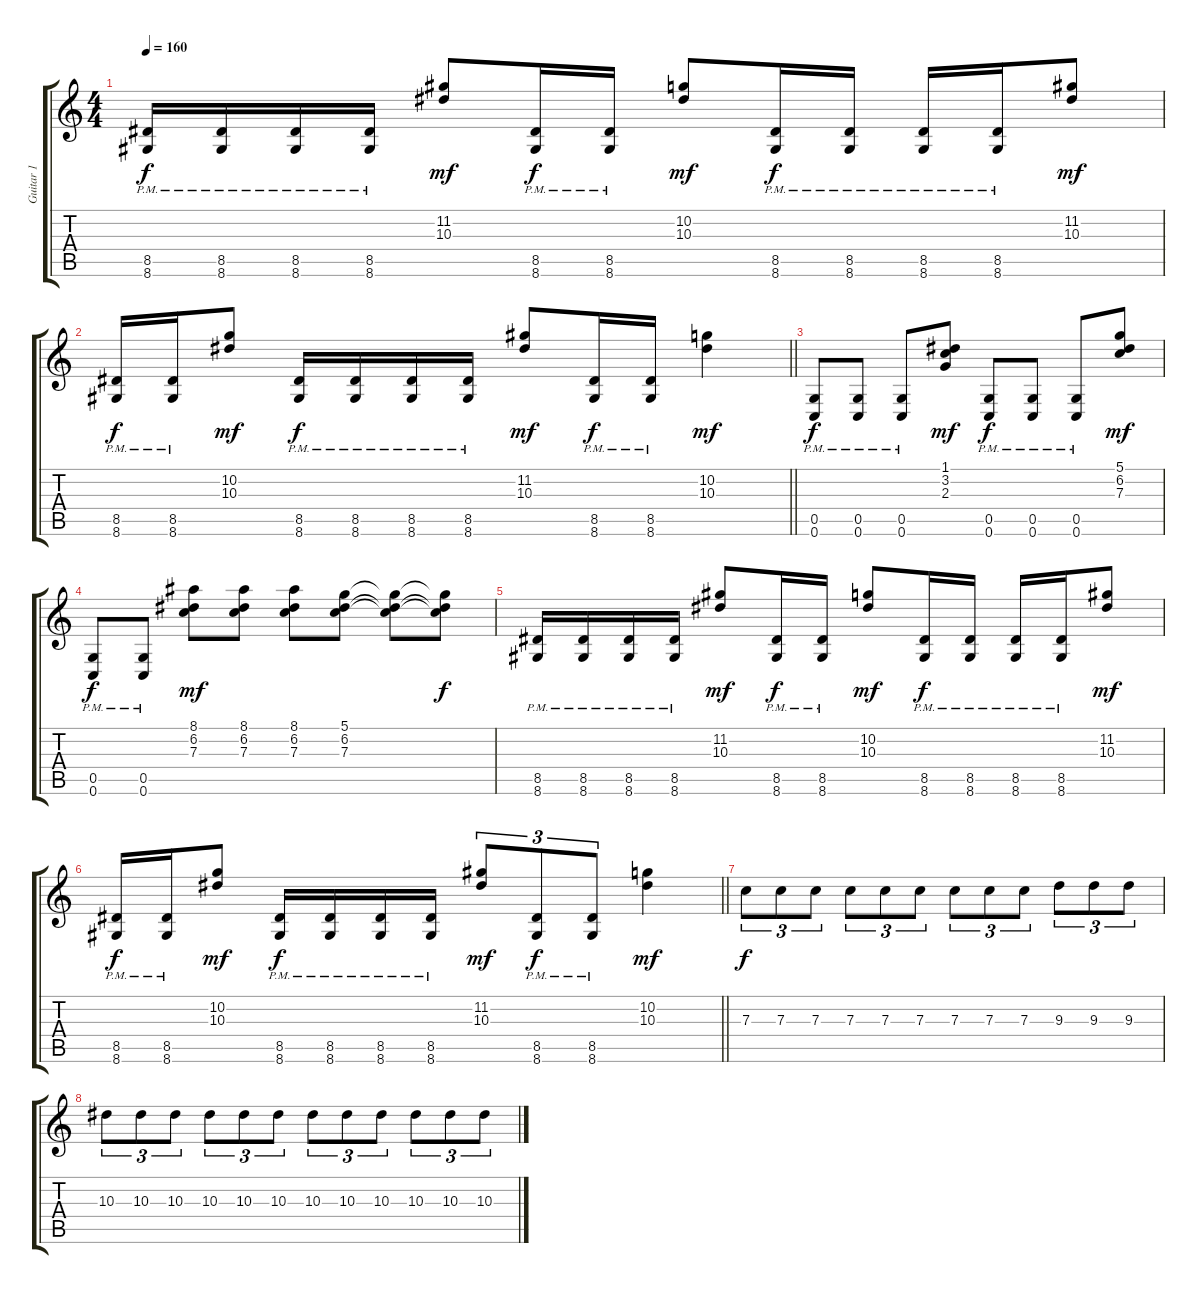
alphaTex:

\track ("Guitar 1" "Guitar 1") {instrument distortionguitar}
\staff {score tabs}
\tuning (D4 A3 F3 C3 G2 C2) {hide}
\ts (4 4)
\tempo 160
\clef g2
\ks c
(8.5{pm} 8.6{pm}).16{dy f} (8.5{pm} 8.6{pm}).16 (8.5{pm} 8.6{pm}).16 (8.5{pm} 8.6{pm}).16 (11.2 10.3).8{dy mf} (8.5{pm} 8.6{pm}).16{dy f} (8.5{pm} 8.6{pm}).16 (10.2 10.3).8{dy mf} (8.5{pm} 8.6{pm}).16{dy f} (8.5{pm} 8.6{pm}).16 (8.5{pm} 8.6{pm}).16 (8.5{pm} 8.6{pm}).16 (11.2 10.3).8{dy mf} |
\barLineRight lightlight
(8.5{pm} 8.6{pm}).16{dy f} (8.5{pm} 8.6{pm}).16 (10.2 10.3).8{dy mf} (8.5{pm} 8.6{pm}).16{dy f} (8.5{pm} 8.6{pm}).16 (8.5{pm} 8.6{pm}).16 (8.5{pm} 8.6{pm}).16 (11.2 10.3).8{dy mf} (8.5{pm} 8.6{pm}).16{dy f} (8.5{pm} 8.6{pm}).16 (10.2 10.3).4{dy mf} |
(0.5{pm} 0.6{pm}).8{dy f} (0.5{pm} 0.6{pm}).8 (0.5{pm} 0.6{pm}).8 (1.1 3.2 2.3).8{dy mf} (0.5{pm} 0.6{pm}).8{dy f} (0.5{pm} 0.6{pm}).8 (0.5{pm} 0.6{pm}).8 (5.1 6.2 7.3).8{dy mf} |
(0.5{pm} 0.6{pm}).8{dy f} (0.5{pm} 0.6{pm}).8 (8.1 6.2 7.3).8{dy mf} (8.1 6.2 7.3).8 (8.1 6.2 7.3).8 (5.1 6.2 7.3).8 (5.1{t} 6.2{t} 7.3{t}).8 (5.1{t} 6.2{t} 7.3{t}).8{dy f} |
(8.5{pm} 8.6{pm}).16 (8.5{pm} 8.6{pm}).16 (8.5{pm} 8.6{pm}).16 (8.5{pm} 8.6{pm}).16 (11.2 10.3).8{dy mf} (8.5{pm} 8.6{pm}).16{dy f} (8.5{pm} 8.6{pm}).16 (10.2 10.3).8{dy mf} (8.5{pm} 8.6{pm}).16{dy f} (8.5{pm} 8.6{pm}).16 (8.5{pm} 8.6{pm}).16 (8.5{pm} 8.6{pm}).16 (11.2 10.3).8{dy mf} |
\barLineRight lightlight
(8.5{pm} 8.6{pm}).16{dy f} (8.5{pm} 8.6{pm}).16 (10.2 10.3).8{dy mf} (8.5{pm} 8.6{pm}).16{dy f} (8.5{pm} 8.6{pm}).16 (8.5{pm} 8.6{pm}).16 (8.5{pm} 8.6{pm}).16 (11.2 10.3).8{tu (3 2) dy mf} (8.5{pm} 8.6{pm}).8{tu (3 2) dy f} (8.5{pm} 8.6{pm}).8{tu (3 2)} (10.2 10.3).4{dy mf} |
7.3.8{tu (3 2) dy f} 7.3.8{tu (3 2)} 7.3.8{tu (3 2)} 7.3.8{tu (3 2)} 7.3.8{tu (3 2)} 7.3.8{tu (3 2)} 7.3.8{tu (3 2)} 7.3.8{tu (3 2)} 7.3.8{tu (3 2)} 9.3.8{tu (3 2)} 9.3.8{tu (3 2)} 9.3.8{tu (3 2)} |
10.3.8{tu (3 2)} 10.3.8{tu (3 2)} 10.3.8{tu (3 2)} 10.3.8{tu (3 2)} 10.3.8{tu (3 2)} 10.3.8{tu (3 2)} 10.3.8{tu (3 2)} 10.3.8{tu (3 2)} 10.3.8{tu (3 2)} 10.3.8{tu (3 2)} 10.3.8{tu (3 2)} 10.3.8{tu (3 2)}
